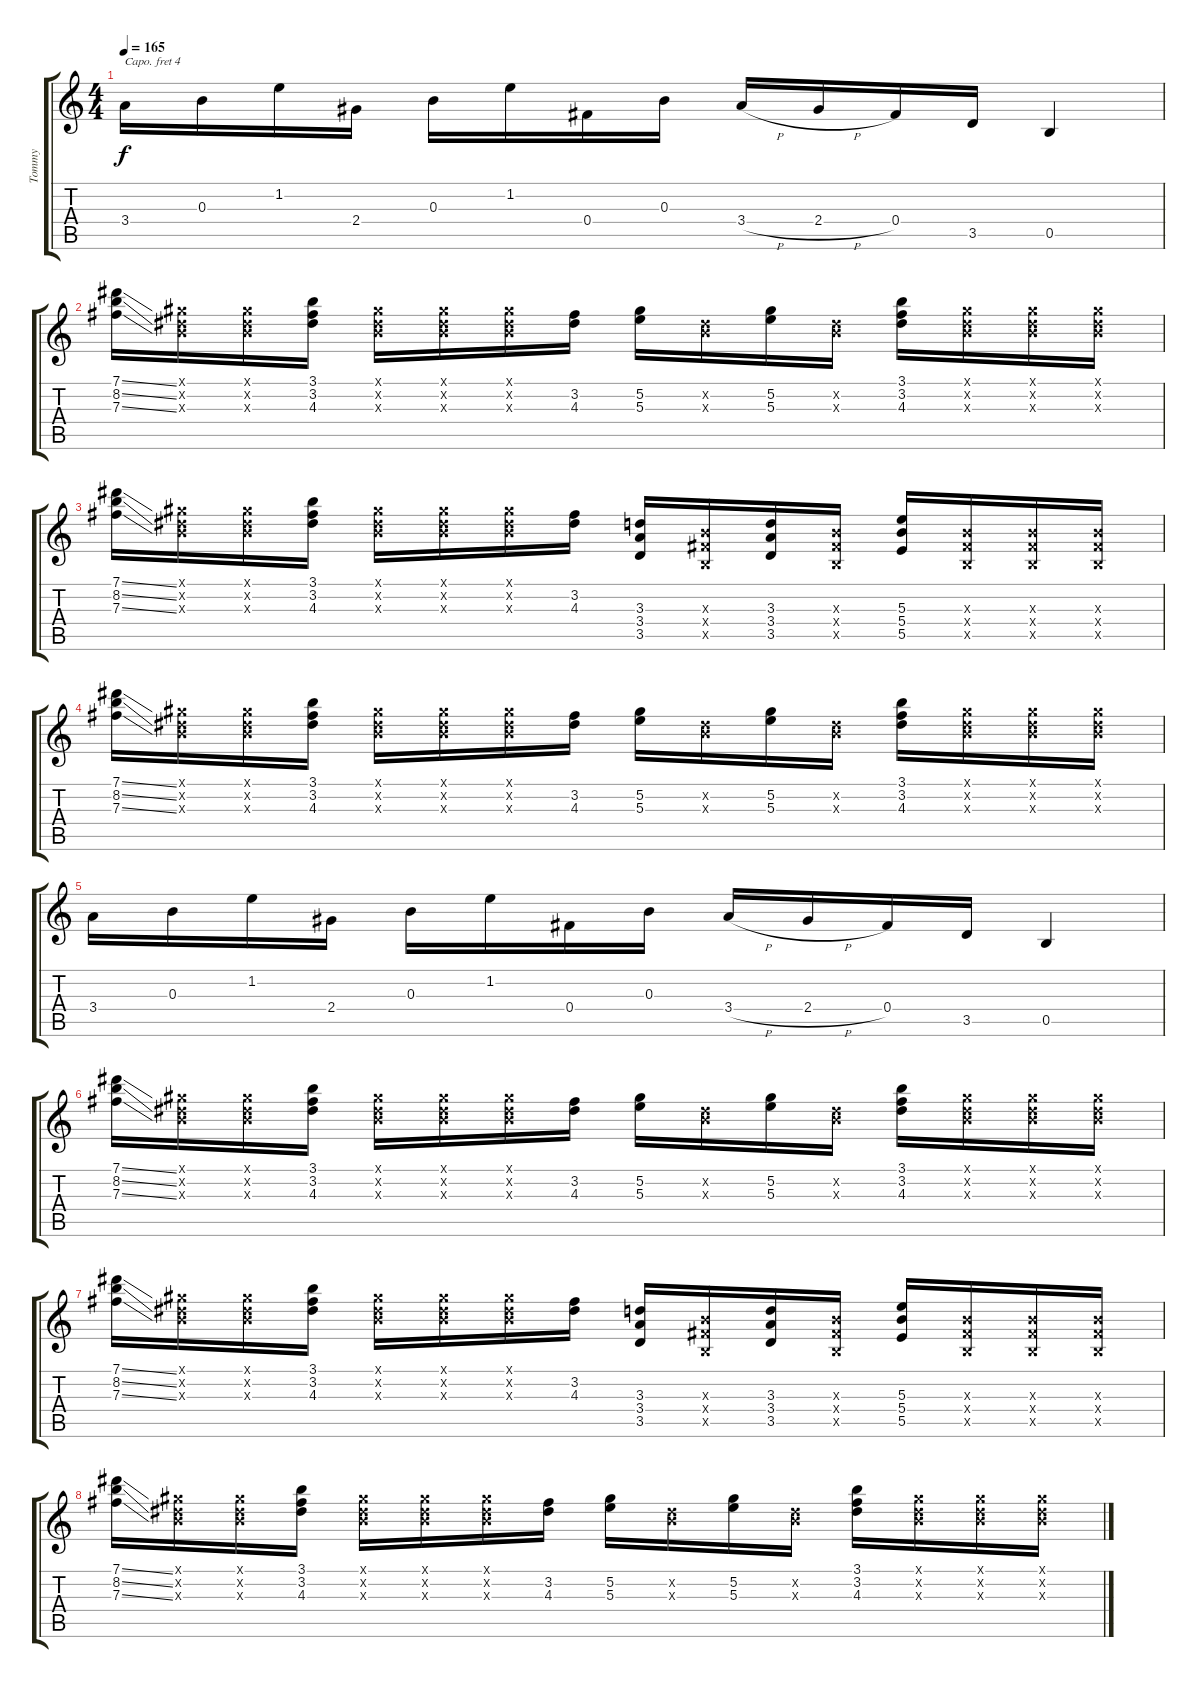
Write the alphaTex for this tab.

\track ("Tommy" "Tommy") {instrument acousticguitarsteel}
\staff {score tabs}
\capo 4
\tuning (E4 B3 G3 D3 G2 D2) {hide}
\ts (4 4)
\tempo 165
\clef g2
\ks c
3.4.16{dy f} 0.3.16 1.2.16 2.4.16 0.3.16 1.2.16 0.4.16 0.3.16 3.4{h}.16 2.4{h}.16 0.4.16 3.5.16 0.5.4 |
(7.1{ss} 8.2{ss} 7.3{ss}).16 (0.1{x} 0.2{x} 0.3{x}).16 (0.1{x} 0.2{x} 0.3{x}).16 (3.1 3.2 4.3).16 (0.1{x} 0.2{x} 0.3{x}).16 (0.1{x} 0.2{x} 0.3{x}).16 (0.1{x} 0.2{x} 0.3{x}).16 (3.2 4.3).16 (5.2 5.3).16 (0.2{x} 0.3{x}).16 (5.2 5.3).16 (0.2{x} 0.3{x}).16 (3.1 3.2 4.3).16 (0.1{x} 0.2{x} 0.3{x}).16 (0.1{x} 0.2{x} 0.3{x}).16 (0.1{x} 0.2{x} 0.3{x}).16 |
(7.1{ss} 8.2{ss} 7.3{ss}).16 (0.1{x} 0.2{x} 0.3{x}).16 (0.1{x} 0.2{x} 0.3{x}).16 (3.1 3.2 4.3).16 (0.1{x} 0.2{x} 0.3{x}).16 (0.1{x} 0.2{x} 0.3{x}).16 (0.1{x} 0.2{x} 0.3{x}).16 (3.2 4.3).16 (3.3 3.4 3.5).16 (0.3{x} 0.4{x} 0.5{x}).16 (3.3 3.4 3.5).16 (0.3{x} 0.4{x} 0.5{x}).16 (5.3 5.4 5.5).16 (0.3{x} 0.4{x} 0.5{x}).16 (0.3{x} 0.4{x} 0.5{x}).16 (0.3{x} 0.4{x} 0.5{x}).16 |
(7.1{ss} 8.2{ss} 7.3{ss}).16 (0.1{x} 0.2{x} 0.3{x}).16 (0.1{x} 0.2{x} 0.3{x}).16 (3.1 3.2 4.3).16 (0.1{x} 0.2{x} 0.3{x}).16 (0.1{x} 0.2{x} 0.3{x}).16 (0.1{x} 0.2{x} 0.3{x}).16 (3.2 4.3).16 (5.2 5.3).16 (0.2{x} 0.3{x}).16 (5.2 5.3).16 (0.2{x} 0.3{x}).16 (3.1 3.2 4.3).16 (0.1{x} 0.2{x} 0.3{x}).16 (0.1{x} 0.2{x} 0.3{x}).16 (0.1{x} 0.2{x} 0.3{x}).16 |
3.4.16 0.3.16 1.2.16 2.4.16 0.3.16 1.2.16 0.4.16 0.3.16 3.4{h}.16 2.4{h}.16 0.4.16 3.5.16 0.5.4 |
(7.1{ss} 8.2{ss} 7.3{ss}).16 (0.1{x} 0.2{x} 0.3{x}).16 (0.1{x} 0.2{x} 0.3{x}).16 (3.1 3.2 4.3).16 (0.1{x} 0.2{x} 0.3{x}).16 (0.1{x} 0.2{x} 0.3{x}).16 (0.1{x} 0.2{x} 0.3{x}).16 (3.2 4.3).16 (5.2 5.3).16 (0.2{x} 0.3{x}).16 (5.2 5.3).16 (0.2{x} 0.3{x}).16 (3.1 3.2 4.3).16 (0.1{x} 0.2{x} 0.3{x}).16 (0.1{x} 0.2{x} 0.3{x}).16 (0.1{x} 0.2{x} 0.3{x}).16 |
(7.1{ss} 8.2{ss} 7.3{ss}).16 (0.1{x} 0.2{x} 0.3{x}).16 (0.1{x} 0.2{x} 0.3{x}).16 (3.1 3.2 4.3).16 (0.1{x} 0.2{x} 0.3{x}).16 (0.1{x} 0.2{x} 0.3{x}).16 (0.1{x} 0.2{x} 0.3{x}).16 (3.2 4.3).16 (3.3 3.4 3.5).16 (0.3{x} 0.4{x} 0.5{x}).16 (3.3 3.4 3.5).16 (0.3{x} 0.4{x} 0.5{x}).16 (5.3 5.4 5.5).16 (0.3{x} 0.4{x} 0.5{x}).16 (0.3{x} 0.4{x} 0.5{x}).16 (0.3{x} 0.4{x} 0.5{x}).16 |
(7.1{ss} 8.2{ss} 7.3{ss}).16 (0.1{x} 0.2{x} 0.3{x}).16 (0.1{x} 0.2{x} 0.3{x}).16 (3.1 3.2 4.3).16 (0.1{x} 0.2{x} 0.3{x}).16 (0.1{x} 0.2{x} 0.3{x}).16 (0.1{x} 0.2{x} 0.3{x}).16 (3.2 4.3).16 (5.2 5.3).16 (0.2{x} 0.3{x}).16 (5.2 5.3).16 (0.2{x} 0.3{x}).16 (3.1 3.2 4.3).16 (0.1{x} 0.2{x} 0.3{x}).16 (0.1{x} 0.2{x} 0.3{x}).16 (0.1{x} 0.2{x} 0.3{x}).16
